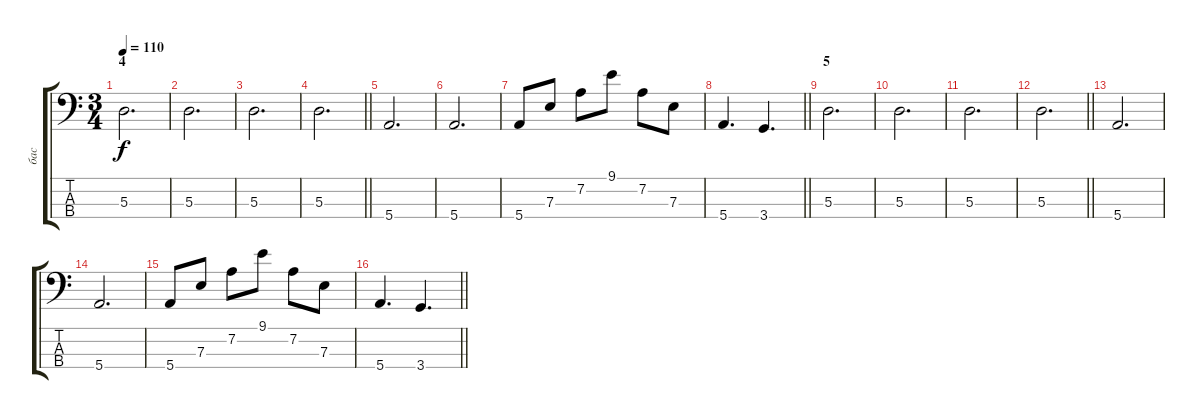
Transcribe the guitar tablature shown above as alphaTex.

\track ("бас" "бас") {instrument electricbassfinger}
\staff {score tabs}
\tuning (G2 D2 A1 E1) {hide}
\ts (3 4)
\section ("" "4")
\tempo 110
\clef f4
\ks c
5.3.2{d dy f} |
5.3.2{d} |
5.3.2{d} |
\barLineRight lightlight
5.3.2{d} |
5.4.2{d} |
5.4.2{d} |
5.4.8 7.3.8 7.2.8 9.1.8 7.2.8 7.3.8 |
\barLineRight lightlight
5.4.4{d} 3.4.4{d} |
\section ("" "5")
5.3.2{d} |
5.3.2{d} |
5.3.2{d} |
\barLineRight lightlight
5.3.2{d} |
5.4.2{d} |
5.4.2{d} |
5.4.8 7.3.8 7.2.8 9.1.8 7.2.8 7.3.8 |
\barLineRight lightlight
5.4.4{d} 3.4.4{d}
